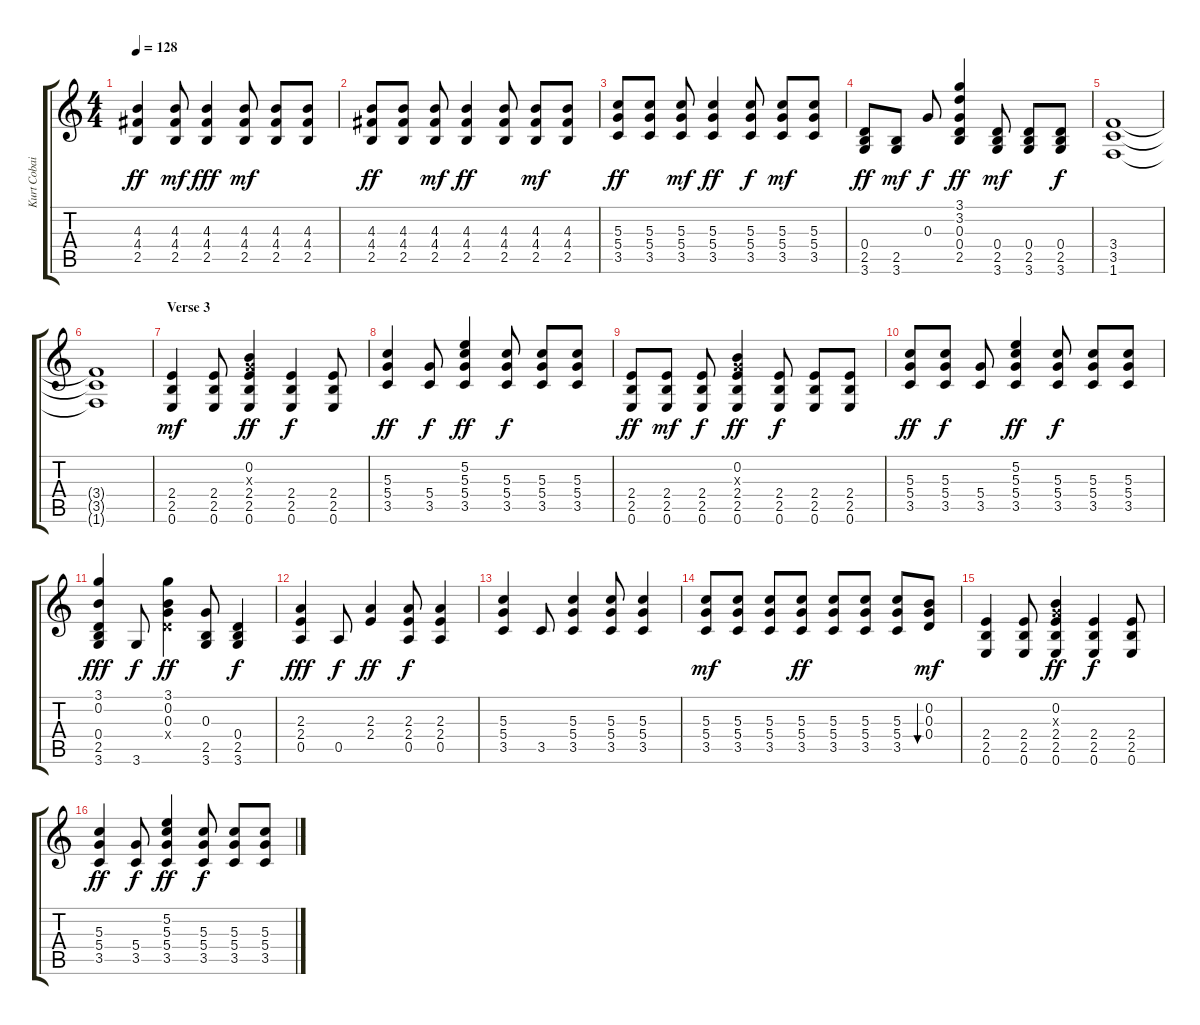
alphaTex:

\track ("Kurt Cobain" "Kurt Cobai") {instrument electricguitarclean}
\staff {score tabs}
\tuning (E4 B3 G3 D3 A2 E2) {hide}
\ts (4 4)
\tempo 128
\clef g2
\ks c
(4.3 4.4 2.5).4{dy ff} (4.3 4.4 2.5).8{dy mf} (4.3 4.4 2.5).4{dy fff} (4.3 4.4 2.5).8{dy mf} (4.3 4.4 2.5).8 (4.3 4.4 2.5).8 |
(4.3 4.4 2.5).8{dy ff} (4.3 4.4 2.5).8 (4.3 4.4 2.5).8{dy mf} (4.3 4.4 2.5).4{dy ff} (4.3 4.4 2.5).8 (4.3 4.4 2.5).8{dy mf} (4.3 4.4 2.5).8 |
(5.3 5.4 3.5).8{dy ff} (5.3 5.4 3.5).8 (5.3 5.4 3.5).8{dy mf} (5.3 5.4 3.5).4{dy ff} (5.3 5.4 3.5).8{dy f} (5.3 5.4 3.5).8{dy mf} (5.3 5.4 3.5).8 |
(0.4 2.5 3.6).8{dy ff} (2.5 3.6).8{dy mf} 0.3.8{dy f} (3.1 3.2 0.3 0.4 2.5).4{dy ff} (0.4 2.5 3.6).8{dy mf} (0.4 2.5 3.6).8 (0.4 2.5 3.6).8{dy f} |
(3.4 3.5 1.6).1 |
(3.4{t} 3.5{t} 1.6{t}).1 |
\section ("" "Verse 3")
(2.4 2.5 0.6).4{dy mf} (2.4 2.5 0.6).8 (0.2 0.3{x} 2.4 2.5 0.6).4{dy ff} (2.4 2.5 0.6).4{dy f} (2.4 2.5 0.6).8 |
(5.3 5.4 3.5).4{dy ff} (5.4 3.5).8{dy f} (5.2 5.3 5.4 3.5).4{dy ff} (5.3 5.4 3.5).8{dy f} (5.3 5.4 3.5).8 (5.3 5.4 3.5).8 |
(2.4 2.5 0.6).8{dy ff} (2.4 2.5 0.6).8{dy mf} (2.4 2.5 0.6).8{dy f} (0.2 0.3{x} 2.4 2.5 0.6).4{dy ff} (2.4 2.5 0.6).8{dy f} (2.4 2.5 0.6).8 (2.4 2.5 0.6).8 |
(5.3 5.4 3.5).8{dy ff} (5.3 5.4 3.5).8{dy f} (5.4 3.5).8 (5.2 5.3 5.4 3.5).4{dy ff} (5.3 5.4 3.5).8{dy f} (5.3 5.4 3.5).8 (5.3 5.4 3.5).8 |
(3.1 0.2 0.4 2.5 3.6).4{dy fff} 3.6.8{dy f} (3.1 0.2 0.3 0.4{x}).4{dy ff} (0.3 2.5 3.6).8 (0.4 2.5 3.6).4{dy f} |
(2.3 2.4 0.5).4{dy fff} 0.5.8{dy f} (2.3 2.4).4{dy ff} (2.3 2.4 0.5).8{dy f} (2.3 2.4 0.5).4 |
(5.3 5.4 3.5).4 3.5.8 (5.3 5.4 3.5).4 (5.3 5.4 3.5).8 (5.3 5.4 3.5).4 |
(5.3 5.4 3.5).8{dy mf} (5.3 5.4 3.5).8 (5.3 5.4 3.5).8 (5.3 5.4 3.5).8{dy ff} (5.3 5.4 3.5).8 (5.3 5.4 3.5).8 (5.3 5.4 3.5).8 (0.2 0.3 0.4).8{bu 60 dy mf} |
(2.4 2.5 0.6).4 (2.4 2.5 0.6).8 (0.2 0.3{x} 2.4 2.5 0.6).4{dy ff} (2.4 2.5 0.6).4{dy f} (2.4 2.5 0.6).8 |
(5.3 5.4 3.5).4{dy ff} (5.4 3.5).8{dy f} (5.2 5.3 5.4 3.5).4{dy ff} (5.3 5.4 3.5).8{dy f} (5.3 5.4 3.5).8 (5.3 5.4 3.5).8
